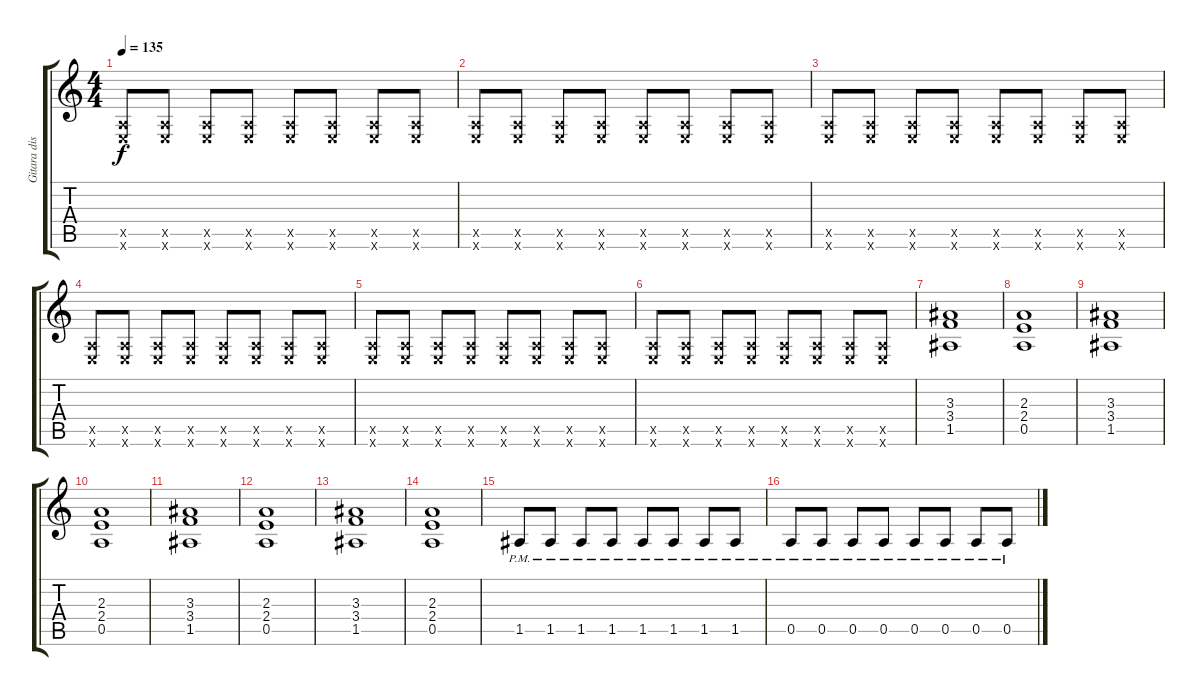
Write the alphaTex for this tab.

\track ("Gitara disto 1" "Gitara dis") {instrument distortionguitar}
\staff {score tabs}
\tuning (E4 B3 G3 D3 A2 E2) {hide}
\ts (4 4)
\tempo 135
\clef g2
\ks c
(0.5{x} 0.6{x}).8{dy f} (0.5{x} 0.6{x}).8 (0.5{x} 0.6{x}).8 (0.5{x} 0.6{x}).8 (0.5{x} 0.6{x}).8 (0.5{x} 0.6{x}).8 (0.5{x} 0.6{x}).8 (0.5{x} 0.6{x}).8 |
(0.5{x} 0.6{x}).8 (0.5{x} 0.6{x}).8 (0.5{x} 0.6{x}).8 (0.5{x} 0.6{x}).8 (0.5{x} 0.6{x}).8 (0.5{x} 0.6{x}).8 (0.5{x} 0.6{x}).8 (0.5{x} 0.6{x}).8 |
(0.5{x} 0.6{x}).8 (0.5{x} 0.6{x}).8 (0.5{x} 0.6{x}).8 (0.5{x} 0.6{x}).8 (0.5{x} 0.6{x}).8 (0.5{x} 0.6{x}).8 (0.5{x} 0.6{x}).8 (0.5{x} 0.6{x}).8 |
(0.5{x} 0.6{x}).8 (0.5{x} 0.6{x}).8 (0.5{x} 0.6{x}).8 (0.5{x} 0.6{x}).8 (0.5{x} 0.6{x}).8 (0.5{x} 0.6{x}).8 (0.5{x} 0.6{x}).8 (0.5{x} 0.6{x}).8 |
(0.5{x} 0.6{x}).8 (0.5{x} 0.6{x}).8 (0.5{x} 0.6{x}).8 (0.5{x} 0.6{x}).8 (0.5{x} 0.6{x}).8 (0.5{x} 0.6{x}).8 (0.5{x} 0.6{x}).8 (0.5{x} 0.6{x}).8 |
(0.5{x} 0.6{x}).8 (0.5{x} 0.6{x}).8 (0.5{x} 0.6{x}).8 (0.5{x} 0.6{x}).8 (0.5{x} 0.6{x}).8 (0.5{x} 0.6{x}).8 (0.5{x} 0.6{x}).8 (0.5{x} 0.6{x}).8 |
(3.3 3.4 1.5).1 |
(2.3 2.4 0.5).1 |
(3.3 3.4 1.5).1 |
(2.3 2.4 0.5).1 |
(3.3 3.4 1.5).1 |
(2.3 2.4 0.5).1 |
(3.3 3.4 1.5).1 |
(2.3 2.4 0.5).1 |
1.5{pm}.8 1.5{pm}.8 1.5{pm}.8 1.5{pm}.8 1.5{pm}.8 1.5{pm}.8 1.5{pm}.8 1.5{pm}.8 |
0.5{pm}.8 0.5{pm}.8 0.5{pm}.8 0.5{pm}.8 0.5{pm}.8 0.5{pm}.8 0.5{pm}.8 0.5{pm}.8
